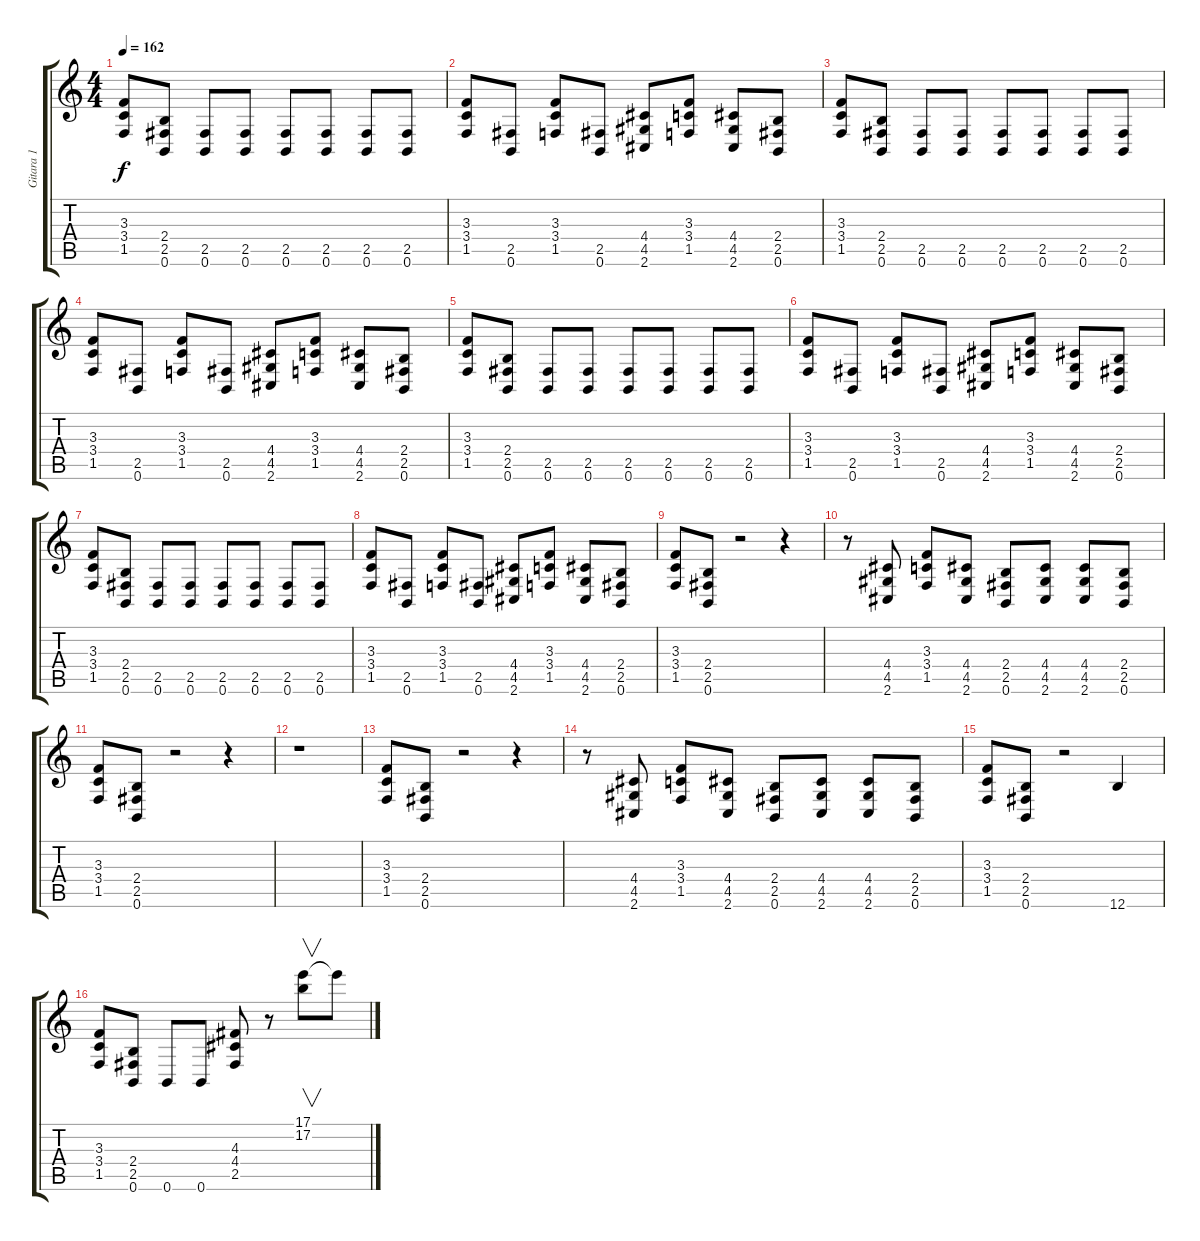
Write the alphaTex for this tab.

\track ("Gitara 1" "Gitara 1") {instrument distortionguitar}
\staff {score tabs}
\tuning (B3 Gb3 D3 A2 E2 B1) {hide}
\ts (4 4)
\tempo 162
\clef g2
\ks c
(3.3 3.4 1.5).8{dy f} (2.4 2.5 0.6).8 (2.5 0.6).8 (2.5 0.6).8 (2.5 0.6).8 (2.5 0.6).8 (2.5 0.6).8 (2.5 0.6).8 |
(3.3 3.4 1.5).8 (2.5 0.6).8 (3.3 3.4 1.5).8 (2.5 0.6).8 (4.4 4.5 2.6).8 (3.3 3.4 1.5).8 (4.4 4.5 2.6).8 (2.4 2.5 0.6).8 |
(3.3 3.4 1.5).8 (2.4 2.5 0.6).8 (2.5 0.6).8 (2.5 0.6).8 (2.5 0.6).8 (2.5 0.6).8 (2.5 0.6).8 (2.5 0.6).8 |
(3.3 3.4 1.5).8 (2.5 0.6).8 (3.3 3.4 1.5).8 (2.5 0.6).8 (4.4 4.5 2.6).8 (3.3 3.4 1.5).8 (4.4 4.5 2.6).8 (2.4 2.5 0.6).8 |
(3.3 3.4 1.5).8 (2.4 2.5 0.6).8 (2.5 0.6).8 (2.5 0.6).8 (2.5 0.6).8 (2.5 0.6).8 (2.5 0.6).8 (2.5 0.6).8 |
(3.3 3.4 1.5).8 (2.5 0.6).8 (3.3 3.4 1.5).8 (2.5 0.6).8 (4.4 4.5 2.6).8 (3.3 3.4 1.5).8 (4.4 4.5 2.6).8 (2.4 2.5 0.6).8 |
(3.3 3.4 1.5).8 (2.4 2.5 0.6).8 (2.5 0.6).8 (2.5 0.6).8 (2.5 0.6).8 (2.5 0.6).8 (2.5 0.6).8 (2.5 0.6).8 |
(3.3 3.4 1.5).8 (2.5 0.6).8 (3.3 3.4 1.5).8 (2.5 0.6).8 (4.4 4.5 2.6).8 (3.3 3.4 1.5).8 (4.4 4.5 2.6).8 (2.4 2.5 0.6).8 |
(3.3 3.4 1.5).8 (2.4 2.5 0.6).8 r.2 r.4 |
r.8 (4.4 4.5 2.6).8 (3.3 3.4 1.5).8 (4.4 4.5 2.6).8 (2.4 2.5 0.6).8 (4.4 4.5 2.6).8 (4.4 4.5 2.6).8 (2.4 2.5 0.6).8 |
(3.3 3.4 1.5).8 (2.4 2.5 0.6).8 r.2 r.4 |
r.1 |
(3.3 3.4 1.5).8 (2.4 2.5 0.6).8 r.2 r.4 |
r.8 (4.4 4.5 2.6).8 (3.3 3.4 1.5).8 (4.4 4.5 2.6).8 (2.4 2.5 0.6).8 (4.4 4.5 2.6).8 (4.4 4.5 2.6).8 (2.4 2.5 0.6).8 |
(3.3 3.4 1.5).8 (2.4 2.5 0.6).8 r.2 12.6.4 |
(3.3 3.4 1.5).8 (2.4 2.5 0.6).8 0.6.8 0.6.8 (4.3 4.4 2.5).8 r.8 (17.1 17.2).8{v} 17.1{t}.8
